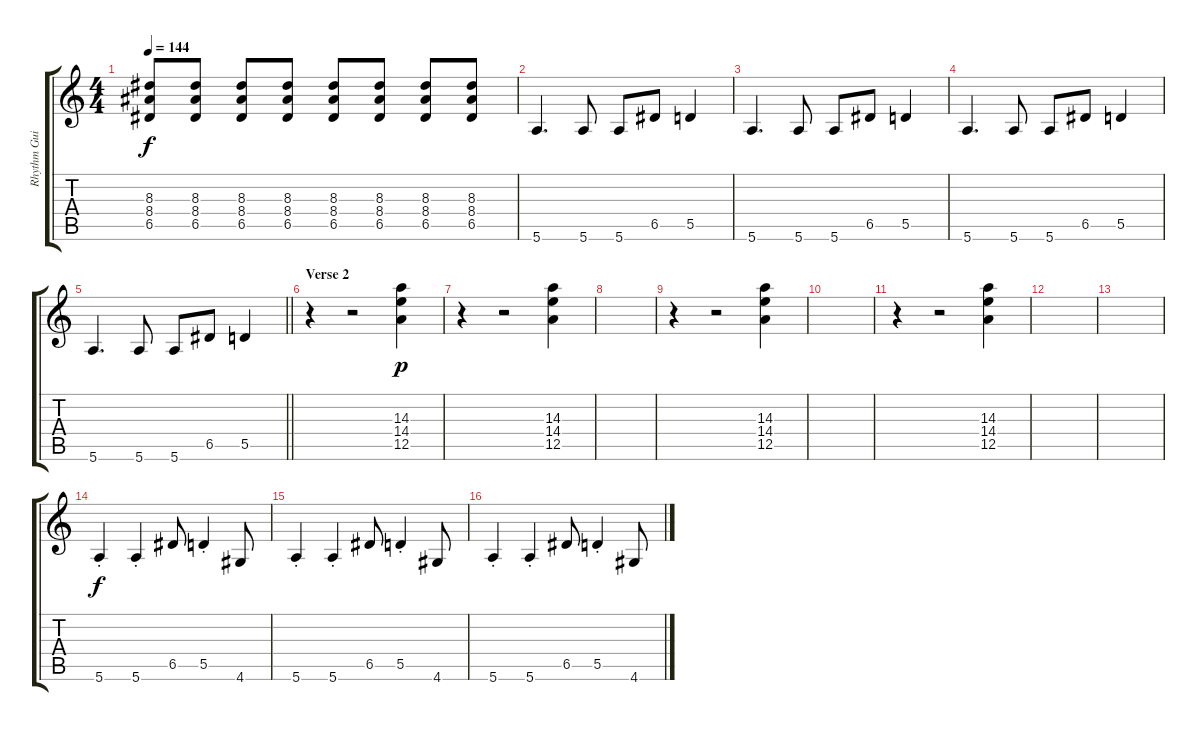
\track ("Rhythm Guitar" "Rhythm Gui") {instrument distortionguitar}
\staff {score tabs}
\tuning (E4 B3 G3 D3 A2 E2) {hide}
\ts (4 4)
\tempo 144
\clef g2
\ks c
(8.3 8.4 6.5).8{dy f} (8.3 8.4 6.5).8 (8.3 8.4 6.5).8 (8.3 8.4 6.5).8 (8.3 8.4 6.5).8 (8.3 8.4 6.5).8 (8.3 8.4 6.5).8 (8.3 8.4 6.5).8 |
5.6.4{d} 5.6.8 5.6.8 6.5.8 5.5.4 |
5.6.4{d} 5.6.8 5.6.8 6.5.8 5.5.4 |
5.6.4{d} 5.6.8 5.6.8 6.5.8 5.5.4 |
\barLineRight lightlight
5.6.4{d} 5.6.8 5.6.8 6.5.8 5.5.4 |
\section ("" "Verse 2")
r.4 r.2 (14.3 14.4 12.5).4{dy p} |
r.4 r.2 (14.3 14.4 12.5).4 |
|
r.4 r.2 (14.3 14.4 12.5).4 |
|
r.4 r.2 (14.3 14.4 12.5).4 |
|
|
5.6{st}.4{dy f} 5.6{st}.4 6.5.8 5.5{st}.4 4.6.8 |
5.6{st}.4 5.6{st}.4 6.5.8 5.5{st}.4 4.6.8 |
5.6{st}.4 5.6{st}.4 6.5.8 5.5{st}.4 4.6.8
